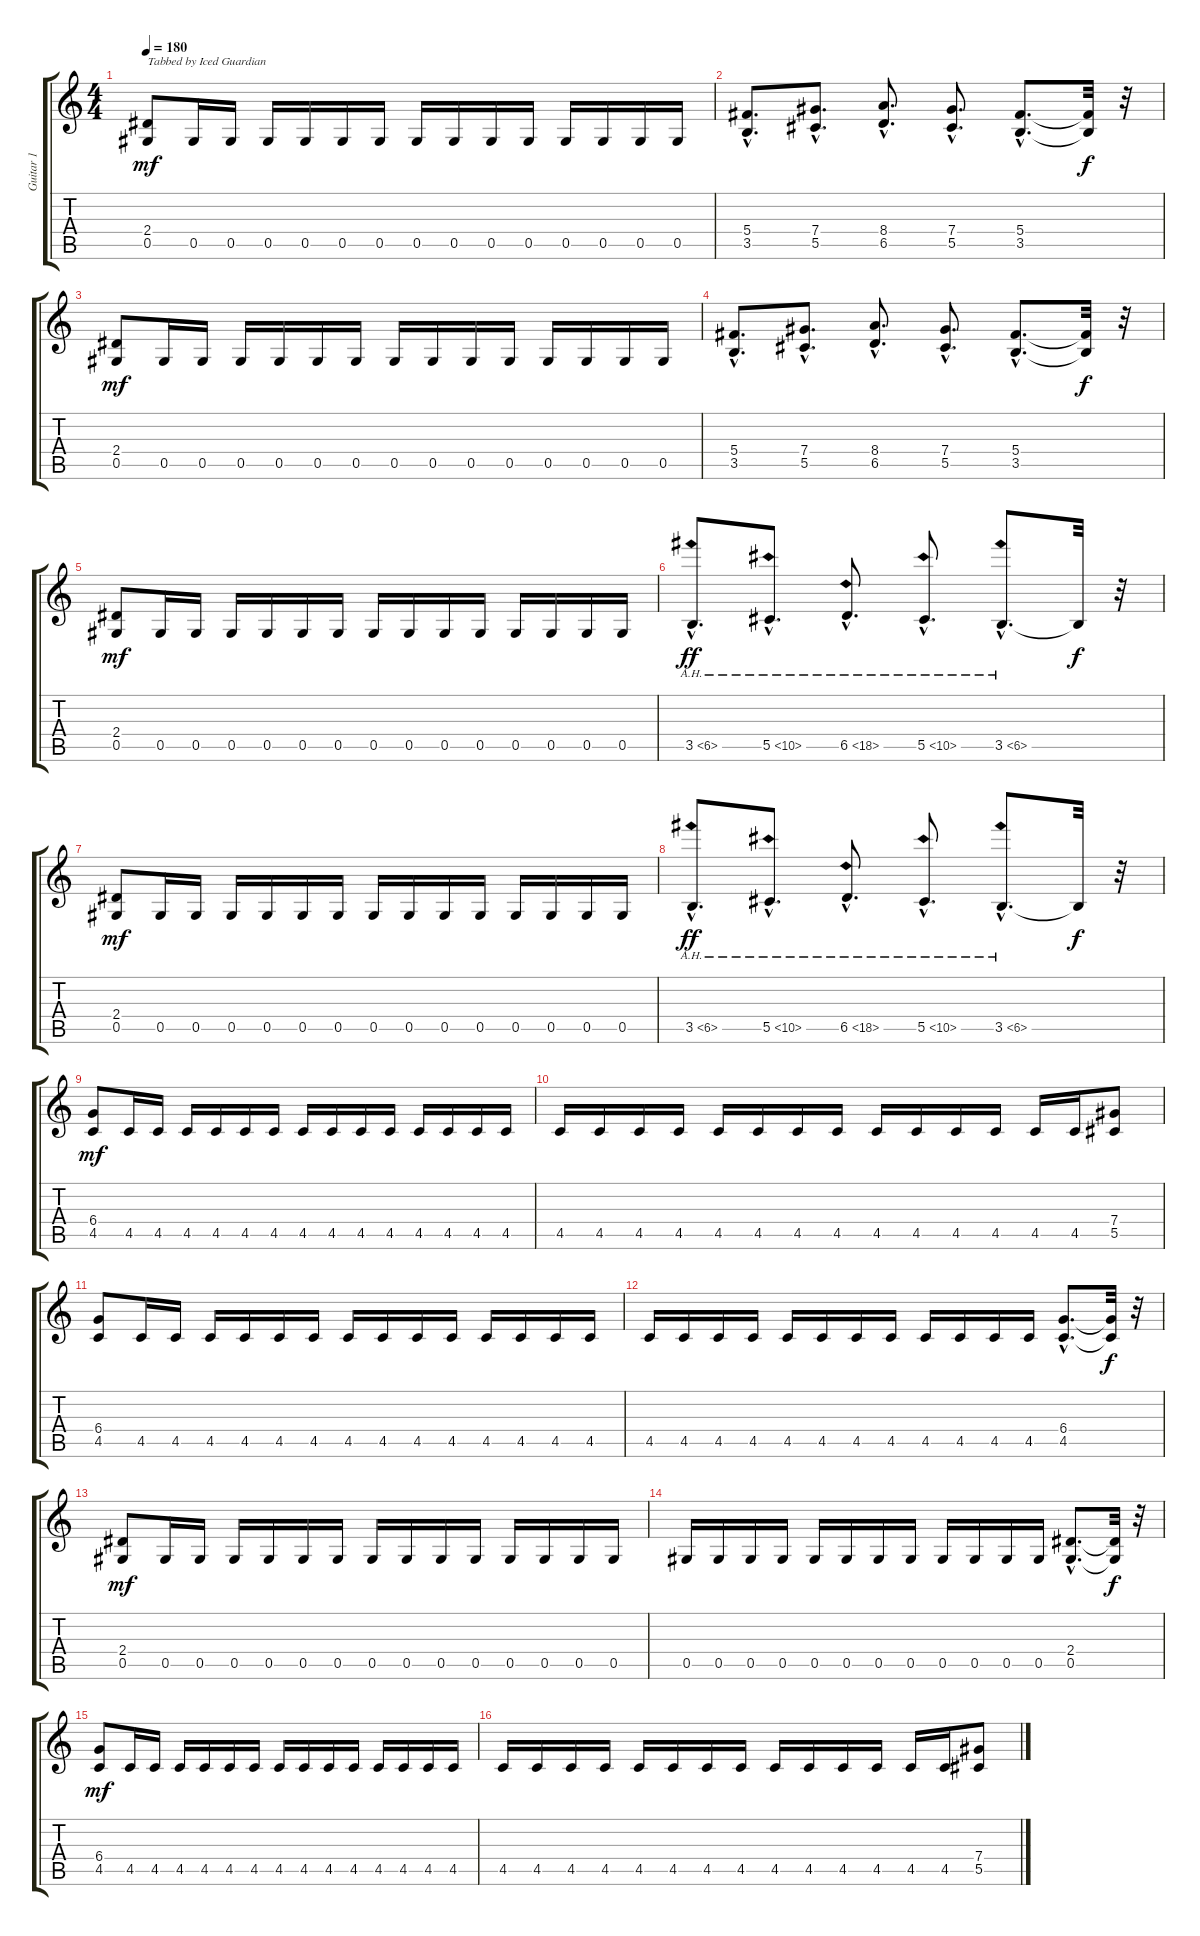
\track ("Guitar 1" "Guitar 1") {instrument distortionguitar}
\staff {score tabs}
\tuning (Eb4 Bb3 Gb3 Db3 Ab2 Eb2) {hide}
\ts (4 4)
\tempo 180
\clef g2
\ks c
(2.4 0.5).8{txt "Tabbed by Iced Guardian" dy mf instrument distortionguitar} 0.5.16 0.5.16 0.5.16 0.5.16 0.5.16 0.5.16 0.5.16 0.5.16 0.5.16 0.5.16 0.5.16 0.5.16 0.5.16 0.5.16 |
(5.4{hac} 3.5{hac}).8{d} (7.4{hac} 5.5{hac}).8{d} (8.4{hac} 6.5{hac}).8{d} (7.4{hac} 5.5{hac}).8{d} (5.4{hac} 3.5{hac}).8{d} (5.4{t} 3.5{t}).32{dy f} r.32 |
(2.4 0.5).8{dy mf} 0.5.16 0.5.16 0.5.16 0.5.16 0.5.16 0.5.16 0.5.16 0.5.16 0.5.16 0.5.16 0.5.16 0.5.16 0.5.16 0.5.16 |
(5.4{hac} 3.5{hac}).8{d} (7.4{hac} 5.5{hac}).8{d} (8.4{hac} 6.5{hac}).8{d} (7.4{hac} 5.5{hac}).8{d} (5.4{hac} 3.5{hac}).8{d} (5.4{t} 3.5{t}).32{dy f} r.32 |
(2.4 0.5).8{dy mf} 0.5.16 0.5.16 0.5.16 0.5.16 0.5.16 0.5.16 0.5.16 0.5.16 0.5.16 0.5.16 0.5.16 0.5.16 0.5.16 0.5.16 |
3.5{ah 3 hac}.8{d dy ff} 5.5{ah 5 hac}.8{d} 6.5{ah 12 hac}.8{d} 5.5{ah 5 hac}.8{d} 3.5{ah 3 hac}.8{d} 3.5{t}.32{dy f} r.32 |
(2.4 0.5).8{dy mf} 0.5.16 0.5.16 0.5.16 0.5.16 0.5.16 0.5.16 0.5.16 0.5.16 0.5.16 0.5.16 0.5.16 0.5.16 0.5.16 0.5.16 |
3.5{ah 3 hac}.8{d dy ff} 5.5{ah 5 hac}.8{d} 6.5{ah 12 hac}.8{d} 5.5{ah 5 hac}.8{d} 3.5{ah 3 hac}.8{d} 3.5{t}.32{dy f} r.32 |
(6.4 4.5).8{dy mf} 4.5.16 4.5.16 4.5.16 4.5.16 4.5.16 4.5.16 4.5.16 4.5.16 4.5.16 4.5.16 4.5.16 4.5.16 4.5.16 4.5.16 |
4.5.16 4.5.16 4.5.16 4.5.16 4.5.16 4.5.16 4.5.16 4.5.16 4.5.16 4.5.16 4.5.16 4.5.16 4.5.16 4.5.16 (7.4 5.5).8 |
(6.4 4.5).8 4.5.16 4.5.16 4.5.16 4.5.16 4.5.16 4.5.16 4.5.16 4.5.16 4.5.16 4.5.16 4.5.16 4.5.16 4.5.16 4.5.16 |
4.5.16 4.5.16 4.5.16 4.5.16 4.5.16 4.5.16 4.5.16 4.5.16 4.5.16 4.5.16 4.5.16 4.5.16 (6.4{hac} 4.5{hac}).8{d} (6.4{t} 4.5{t}).32{dy f} r.32 |
(2.4 0.5).8{dy mf} 0.5.16 0.5.16 0.5.16 0.5.16 0.5.16 0.5.16 0.5.16 0.5.16 0.5.16 0.5.16 0.5.16 0.5.16 0.5.16 0.5.16 |
0.5.16 0.5.16 0.5.16 0.5.16 0.5.16 0.5.16 0.5.16 0.5.16 0.5.16 0.5.16 0.5.16 0.5.16 (2.4{hac} 0.5{hac}).8{d} (2.4{t} 0.5{t}).32{dy f} r.32 |
(6.4 4.5).8{dy mf} 4.5.16 4.5.16 4.5.16 4.5.16 4.5.16 4.5.16 4.5.16 4.5.16 4.5.16 4.5.16 4.5.16 4.5.16 4.5.16 4.5.16 |
4.5.16 4.5.16 4.5.16 4.5.16 4.5.16 4.5.16 4.5.16 4.5.16 4.5.16 4.5.16 4.5.16 4.5.16 4.5.16 4.5.16 (7.4 5.5).8
